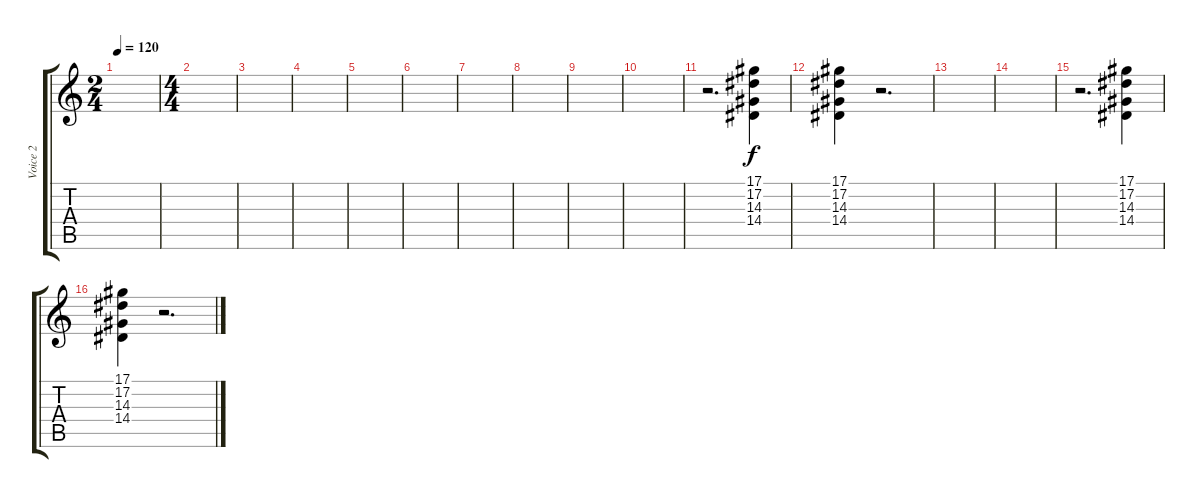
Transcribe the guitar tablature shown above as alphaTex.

\track ("Voice 2" "Voice 2") {instrument clarinet}
\staff {score tabs}
\tuning (Eb4 Bb3 Gb3 Db3 Ab2 Eb2) {hide}
\ts (2 4)
\tempo 120
\clef g2
\ks c
|
\ts (4 4)
|
|
|
|
|
|
|
|
|
r.2{d} (17.1 17.2 14.3 14.4).4 |
(17.1 17.2 14.3 14.4).4 r.2{d} |
|
|
r.2{d} (17.1 17.2 14.3 14.4).4 |
(17.1 17.2 14.3 14.4).4 r.2{d}
